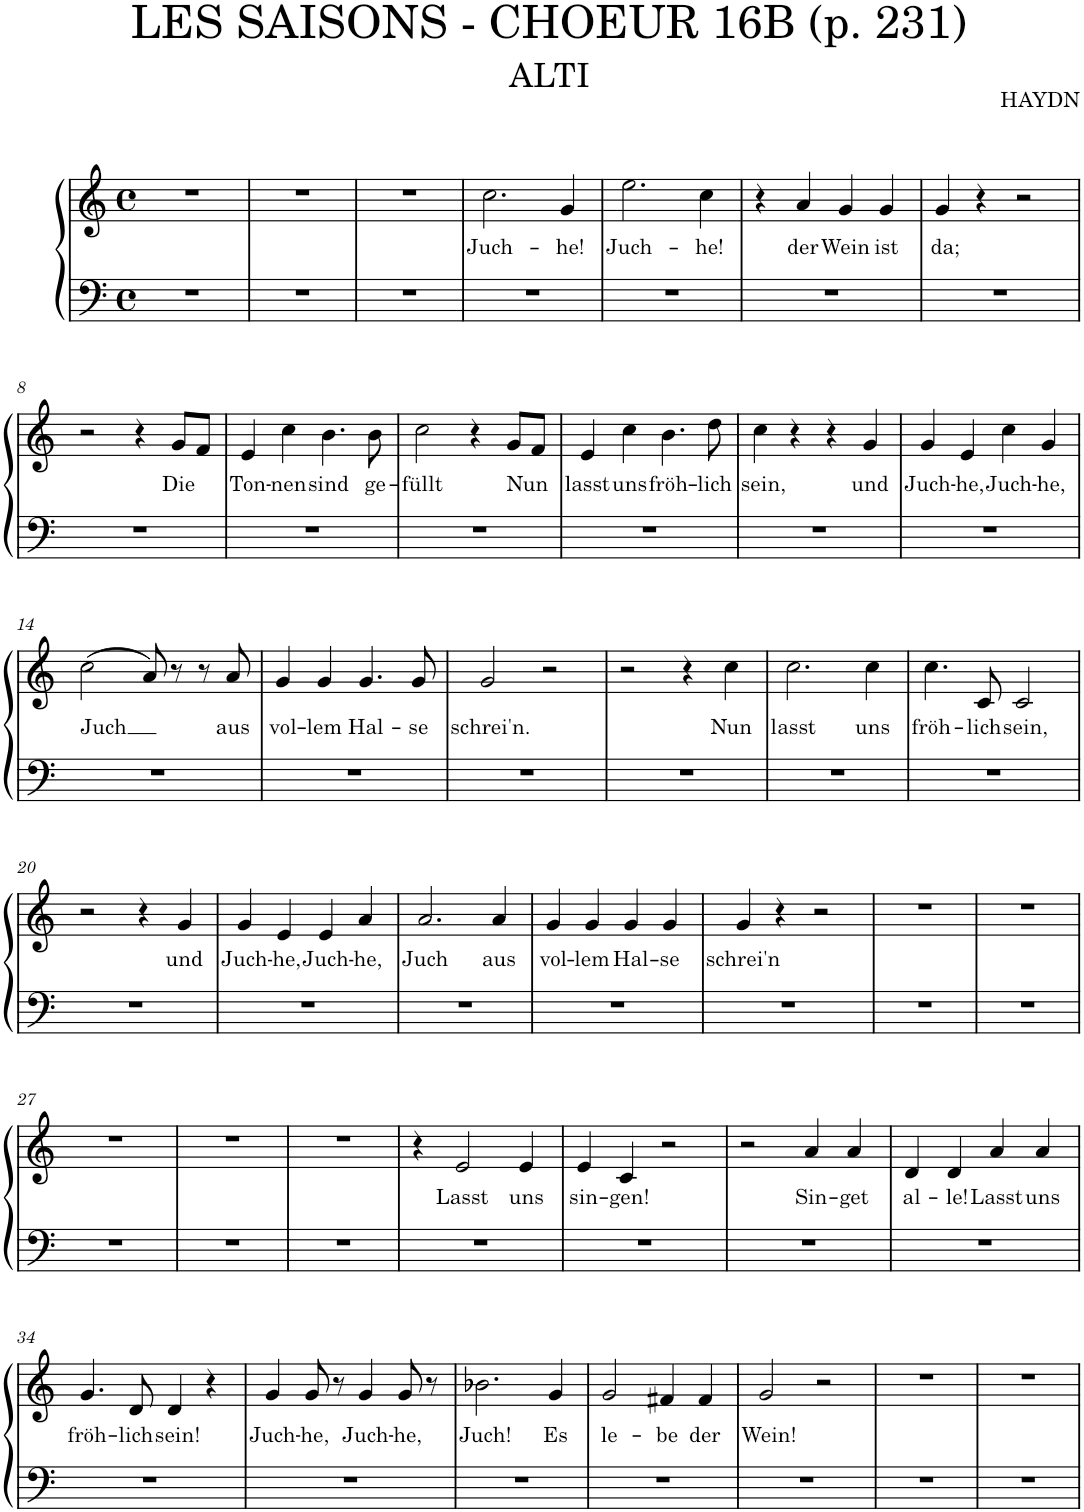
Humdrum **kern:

**kern	**kern	**text
*part1	*part1	*part1
*staff2	*staff1	*staff1
*I"Piano	*	*
*I'Pno.	*	*
*clefF4	*clefG2	*
*k[]	*k[]	*
*M4/4	*M4/4	*
*met(c)	*met(c)	*
=1	=1	=1
1r	1r	.
=2	=2	=2
1r	1r	.
=3	=3	=3
1r	1r	.
=4	=4	=4
!	!	!LO:LY:b
1r	2.cc\	Juch-
!	!	!LO:LY:b
.	4g/	-he!
=5	=5	=5
!	!	!LO:LY:b
1r	2.ee\	Juch-
!	!	!LO:LY:b
.	4cc\	-he!
=6	=6	=6
1r	4r	.
!	!	!LO:LY:b
.	4a/	der
!	!	!LO:LY:b
.	4g/	Wein
!	!	!LO:LY:b
.	4g/	ist
=7	=7	=7
!	!	!LO:LY:b
1r	4g/	da;
.	4r	.
.	2r	.
!!LO:LB:g=z
=8	=8	=8
1r	2r	.
.	4r	.
!	!	!LO:LY:b
.	8g/L	-Die
.	8f/J	.
=9	=9	=9
!	!	!LO:LY:b
1r	4e/	Ton-
!	!	!LO:LY:b
.	4cc\	-nen
!	!	!LO:LY:b
.	4.b\	sind
!	!	!LO:LY:b
.	8b\	ge-
=10	=10	=10
!	!	!LO:LY:b
1r	2cc\	-füllt
.	4r	.
!	!	!LO:LY:b
.	8g/L	Nun
.	8f/J	.
=11	=11	=11
!	!	!LO:LY:b
1r	4e/	lasst
!	!	!LO:LY:b
.	4cc\	uns
!	!	!LO:LY:b
.	4.b\	fröh-
!	!	!LO:LY:b
.	8dd\	-lich
=12	=12	=12
!	!	!LO:LY:b
1r	4cc\	sein,
.	4r	.
.	4r	.
!	!	!LO:LY:b
.	4g/	und
=13	=13	=13
!	!	!LO:LY:b
1r	4g/	Juch-
!	!	!LO:LY:b
.	4e/	-he,
!	!	!LO:LY:b
.	4cc\	Juch-
!	!	!LO:LY:b
.	4g/	-he,
!!LO:LB:g=z
=14	=14	=14
!	!	!LO:LY:b
1r	(2cc\	Juch
.	8a/)	.
.	8r	.
.	8r	.
!	!	!LO:LY:b
.	8a/	aus
=15	=15	=15
!	!	!LO:LY:b
1r	4g/	vol-
!	!	!LO:LY:b
.	4g/	-lem
!	!	!LO:LY:b
.	4.g/	Hal-
!	!	!LO:LY:b
.	8g/	-se
=16	=16	=16
!	!	!LO:LY:b
1r	2g/	schrei'n.
.	2r	.
=17	=17	=17
1r	2r	.
.	4r	.
!	!	!LO:LY:b
.	4cc\	Nun
=18	=18	=18
!	!	!LO:LY:b
1r	2.cc\	lasst
!	!	!LO:LY:b
.	4cc\	uns
=19	=19	=19
!	!	!LO:LY:b
1r	4.cc\	fröh-
!	!	!LO:LY:b
.	8c/	-lich
!	!	!LO:LY:b
.	2c/	sein,
!!LO:LB:g=z
=20	=20	=20
1r	2r	.
.	4r	.
!	!	!LO:LY:b
.	4g/	und
=21	=21	=21
!	!	!LO:LY:b
1r	4g/	Juch-
!	!	!LO:LY:b
.	4e/	-he,
!	!	!LO:LY:b
.	4e/	Juch-
!	!	!LO:LY:b
.	4a/	-he,
=22	=22	=22
!	!	!LO:LY:b
1r	2.a/	Juch
!	!	!LO:LY:b
.	4a/	aus
=23	=23	=23
!	!	!LO:LY:b
1r	4g/	vol-
!	!	!LO:LY:b
.	4g/	-lem
!	!	!LO:LY:b
.	4g/	Hal-
!	!	!LO:LY:b
.	4g/	-se
=24	=24	=24
!	!	!LO:LY:b
1r	4g/	schrei'n
.	4r	.
.	2r	.
=25	=25	=25
1r	1r	.
=26	=26	=26
1r	1r	.
!!LO:LB:g=z
=27	=27	=27
1r	1r	.
=28	=28	=28
1r	1r	.
=29	=29	=29
1r	1r	.
=30	=30	=30
1r	4r	.
!	!	!LO:LY:b
.	2e/	Lasst
!	!	!LO:LY:b
.	4e/	uns
=31	=31	=31
!	!	!LO:LY:b
1r	4e/	sin-
!	!	!LO:LY:b
.	4c/	-gen!
.	2r	.
=32	=32	=32
1r	2r	.
!	!	!LO:LY:b
.	4a/	Sin-
!	!	!LO:LY:b
.	4a/	-get
=33	=33	=33
!	!	!LO:LY:b
1r	4d/	al-
!	!	!LO:LY:b
.	4d/	-le!
!	!	!LO:LY:b
.	4a/	Lasst
!	!	!LO:LY:b
.	4a/	uns
!!LO:LB:g=z
=34	=34	=34
!	!	!LO:LY:b
1r	4.g/	fröh-
!	!	!LO:LY:b
.	8d/	-lich
!	!	!LO:LY:b
.	4d/	sein!
.	4r	.
=35	=35	=35
!	!	!LO:LY:b
1r	4g/	Juch-
!	!	!LO:LY:b
.	8g/	-he,
.	8r	.
!	!	!LO:LY:b
.	4g/	Juch-
!	!	!LO:LY:b
.	8g/	-he,
.	8r	.
=36	=36	=36
!	!	!LO:LY:b
1r	2.b-X\	Juch!
!	!	!LO:LY:b
.	4g/	Es
=37	=37	=37
!	!	!LO:LY:b
1r	2g/	le-
!	!	!LO:LY:b
.	4f#X/	-be
!	!	!LO:LY:b
.	4f#/	der
=38	=38	=38
!	!	!LO:LY:b
1r	2g/	Wein!
.	2r	.
=39	=39	=39
1r	1r	.
=40	=40	=40
1r	1r	.
=	=	=
*-	*-	*-
